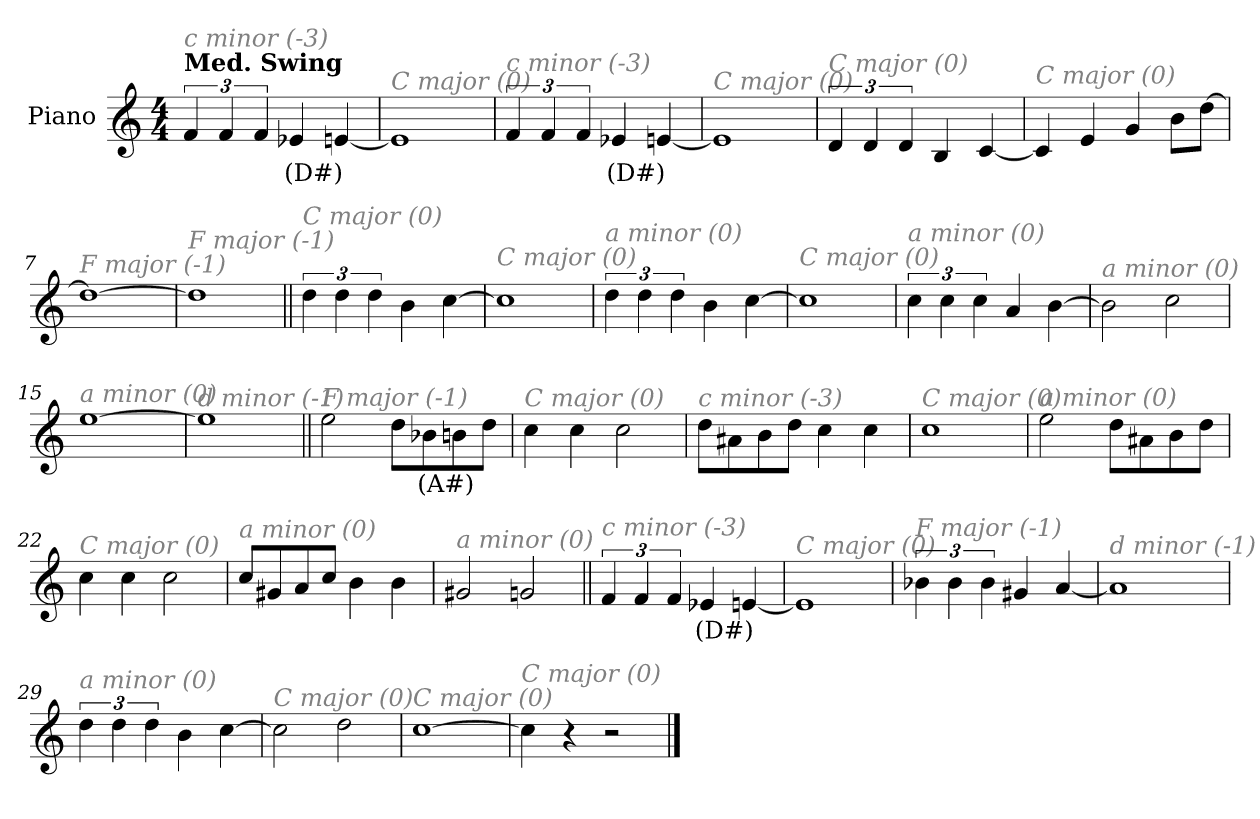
**kern	**text
*part1	*part1
*staff1	*staff1
*I"Piano	*
*I'Piano	*
*clefG2	*
*k[]	*
*M4/4	*
=1	=1
!LO:TX:B:t=Med. Swing	!
!LO:TX:i:color=#808080:t=c minor (-3)	!
6f/	.
6f/	.
6f/	.
4e-Xi/	(D#)
[4e/	.
=2	=2
!LO:TX:i:color=#808080:t=C major (0)	!
1e]	.
=3	=3
!LO:TX:i:color=#808080:t=c minor (-3)	!
6f/	.
6f/	.
6f/	.
4e-Xi/	(D#)
[4e/	.
=4	=4
!LO:TX:i:color=#808080:t=C major (0)	!
1e]	.
!!LO:LB:g=z
=5	=5
!LO:TX:i:color=#808080:t=C major (0)	!
6d/	.
6d/	.
6d/	.
4B/	.
[4c/	.
=6	=6
!LO:TX:i:color=#808080:t=C major (0)	!
4c/]	.
4e/	.
4g/	.
8b\L	.
[8dd\J	.
=7	=7
!LO:TX:i:color=#808080:t=F major (-1)	!
1dd_	.
=8	=8
!LO:TX:i:color=#808080:t=F major (-1)	!
1dd]	.
!!LO:LB:g=z
=9||	=9||
!LO:TX:i:color=#808080:t=C major (0)	!
6dd\	.
6dd\	.
6dd\	.
4b\	.
[4cc\	.
=10	=10
!LO:TX:i:color=#808080:t=C major (0)	!
1cc]	.
=11	=11
!LO:TX:i:color=#808080:t=a minor (0)	!
6dd\	.
6dd\	.
6dd\	.
4b\	.
[4cc\	.
=12	=12
!LO:TX:i:color=#808080:t=C major (0)	!
1cc]	.
!!LO:LB:g=z
=13	=13
!LO:TX:i:color=#808080:t=a minor (0)	!
6cc\	.
6cc\	.
6cc\	.
4a/	.
[4b\	.
=14	=14
!LO:TX:i:color=#808080:t=a minor (0)	!
2b\]	.
2cc\	.
=15	=15
!LO:TX:i:color=#808080:t=a minor (0)	!
[1ee	.
=16	=16
!LO:TX:i:color=#808080:t=d minor (-1)	!
1ee]	.
!!LO:LB:g=z
=17||	=17||
!LO:TX:i:color=#808080:t=F major (-1)	!
2ee\	.
8dd\L	.
8b-Xi\	(A#)
8b\	.
8dd\J	.
=18	=18
!LO:TX:i:color=#808080:t=C major (0)	!
4cc\	.
4cc\	.
2cc\	.
=19	=19
!LO:TX:i:color=#808080:t=c minor (-3)	!
8dd\L	.
8a#X\	.
8b\	.
8dd\J	.
4cc\	.
4cc\	.
=20	=20
!LO:TX:i:color=#808080:t=C major (0)	!
1cc	.
!!LO:LB:g=z
=21	=21
!LO:TX:i:color=#808080:t=a minor (0)	!
2ee\	.
8dd\L	.
8a#X\	.
8b\	.
8dd\J	.
=22	=22
!LO:TX:i:color=#808080:t=C major (0)	!
4cc\	.
4cc\	.
2cc\	.
=23	=23
!LO:TX:i:color=#808080:t=a minor (0)	!
8cc/L	.
8g#X/	.
8a/	.
8cc/J	.
4b\	.
4b\	.
=24	=24
!LO:TX:i:color=#808080:t=a minor (0)	!
2g#X/	.
2gn/	.
!!LO:LB:g=z
=25||	=25||
!LO:TX:i:color=#808080:t=c minor (-3)	!
6f/	.
6f/	.
6f/	.
4e-Xi/	(D#)
[4e/	.
=26	=26
!LO:TX:i:color=#808080:t=C major (0)	!
1e]	.
=27	=27
!LO:TX:i:color=#808080:t=F major (-1)	!
6b-X\	.
6b-\	.
6b-\	.
4g#X/	.
[4a/	.
=28	=28
!LO:TX:i:color=#808080:t=d minor (-1)	!
1a]	.
!!LO:LB:g=z
=29	=29
!LO:TX:i:color=#808080:t=a minor (0)	!
6dd\	.
6dd\	.
6dd\	.
4b\	.
[4cc\	.
=30	=30
!LO:TX:i:color=#808080:t=C major (0)	!
2cc\]	.
2dd\	.
=31	=31
!LO:TX:i:color=#808080:t=C major (0)	!
[1cc	.
=32	=32
!LO:TX:i:color=#808080:t=C major (0)	!
4cc\]	.
4r	.
2r	.
==	==
*-	*-
